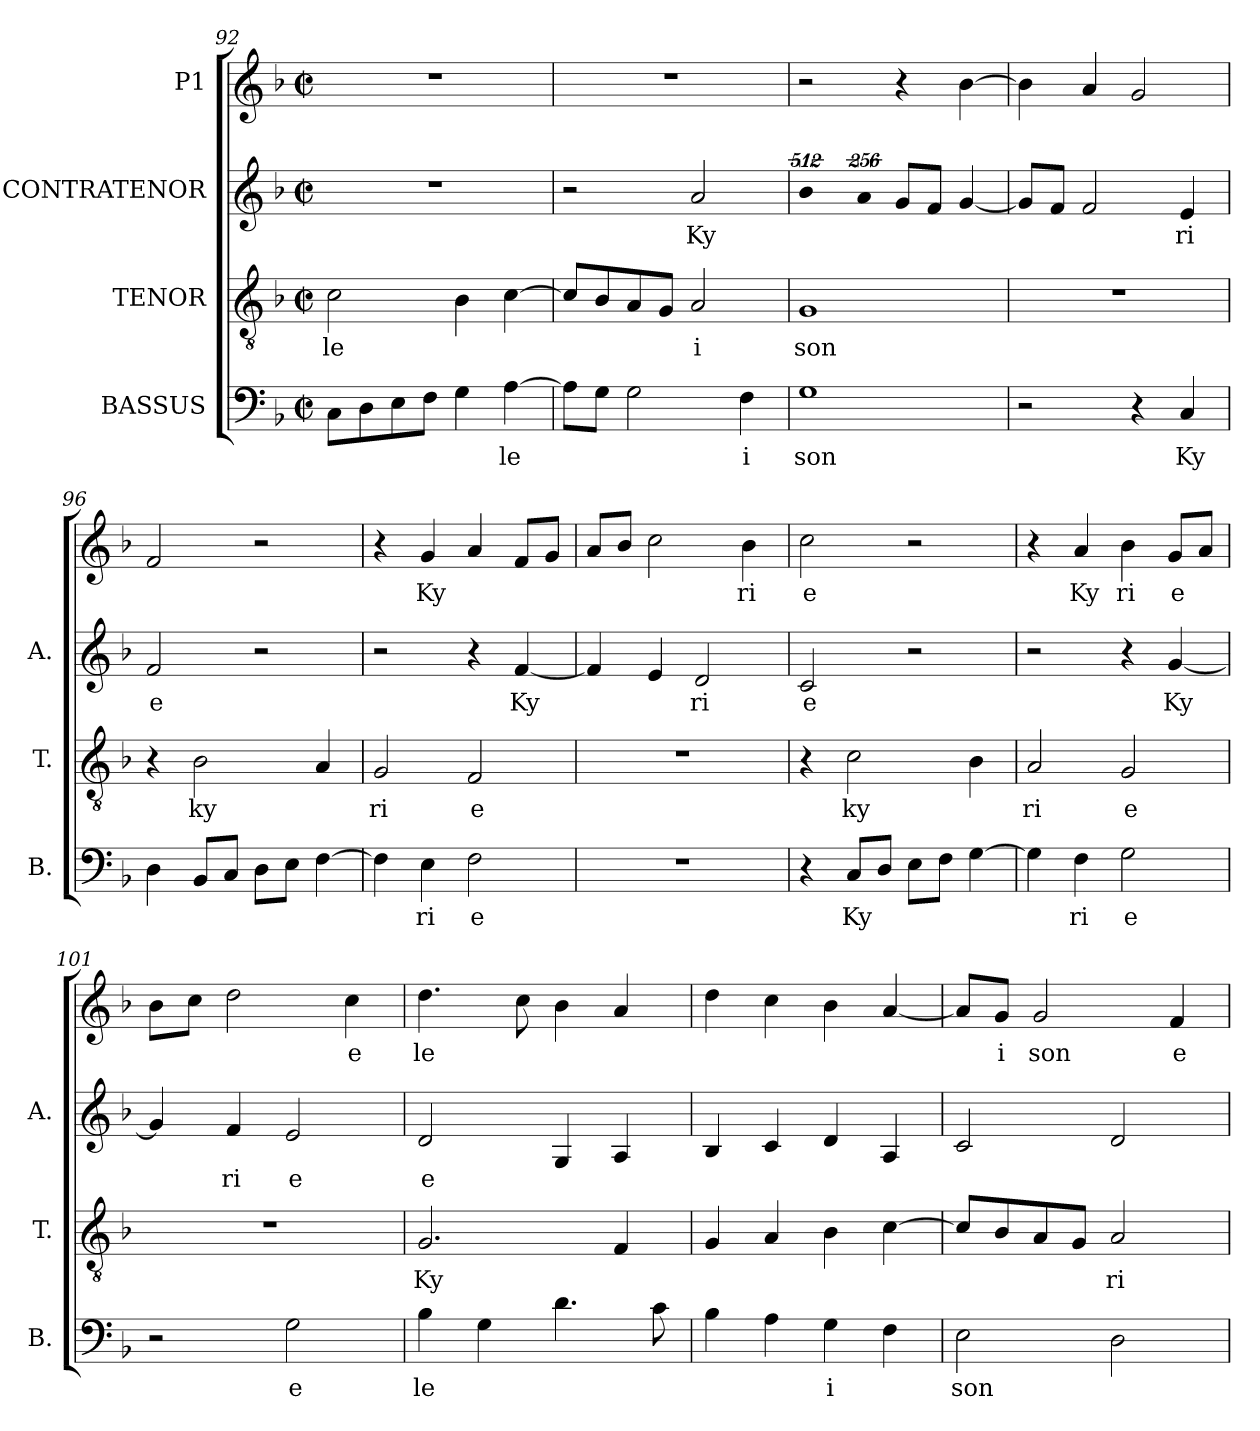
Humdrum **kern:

**kern	**text	**kern	**text	**kern	**text	**kern	**text
*part4	*part4	*part3	*part3	*part2	*part2	*part1	*part1
*staff4	*staff4	*staff3	*staff3	*staff2	*staff2	*staff1	*staff1
*I"BASSUS	*	*I"TENOR	*	*I"CONTRATENOR	*	*I"P1	*
*I'B.	*	*I'T.	*	*I'A.	*	*	*
*clefF4	*	*clefGv2	*	*clefG2	*	*clefG2	*
*	*	*ITrd7c12	*	*	*	*	*
*k[b-]	*	*k[b-]	*	*k[b-]	*	*k[b-]	*
*F:	*	*F:	*	*F:	*	*F:	*
*M2/2	*	*M2/2	*	*M2/2	*	*M2/2	*
*met(c|)	*	*met(c|)	*	*met(c|)	*	*met(c|)	*
=92	=92	=92	=92	=92	=92	=92	=92
!	!	!	!LO:LY:b:color=#000000	!	!	!	!
8Ci\L	.	2Ci\	le	1r	.	1r	.
8Di\	.	.	.	.	.	.	.
8Ei\	.	.	.	.	.	.	.
8Fi\J	.	.	.	.	.	.	.
4Gi\	.	4BB-i\	.	.	.	.	.
!	!LO:LY:b:color=#000000	!	!	!	!	!	!
[4Ai\	le	[4Ci\	.	.	.	.	.
=93	=93	=93	=93	=93	=93	=93	=93
8Ai\L]	.	8Ci/L]	.	2r	.	1r	.
8Gi\J	.	8BB-i/	.	.	.	.	.
2Gi\	.	8AAi/	.	.	.	.	.
.	.	8GGi/J	.	.	.	.	.
!	!	!	!LO:LY:b:color=#000000	!	!	!	!
!	!	!	!	!	!LO:LY:b:color=#000000	!	!
.	.	2AAi/	i	2ai/	Ky	.	.
!	!LO:LY:b:color=#000000	!	!	!	!	!	!
4Fi\	i	.	.	.	.	.	.
=94	=94	=94	=94	=94	=94	=94	=94
!	!LO:LY:b:color=#000000	!	!	!	!	!	!
!	!	!	!LO:LY:b:color=#000000	!LO:N:vis=2	!	!	!
1Gi	son	1GGi	son	1024%341b-i\	.	2r	.
!	!	!	!	!LO:N:vis=4	!	!	!
.	.	.	.	1024%171ai/	.	.	.
.	.	.	.	8gi/L	.	4r	.
.	.	.	.	8fi/J	.	.	.
.	.	.	.	[4gi/	.	[4b-i\	.
!!LO:PB:g=z
=95	=95	=95	=95	=95	=95	=95	=95
2r	.	1r	.	8gi/L]	.	4b-i\]	.
.	.	.	.	8fi/J	.	.	.
.	.	.	.	2fi/	.	4ai/	.
4r	.	.	.	.	.	2gi/	.
!	!LO:LY:b:color=#000000	!	!	!	!	!	!
!	!	!	!	!	!LO:LY:b:color=#000000	!	!
4Ci/	Ky	.	.	4ei/	ri	.	.
=96	=96	=96	=96	=96	=96	=96	=96
!	!	!	!	!	!LO:LY:b:color=#000000	!	!
4Di\	.	4r	.	2fi/	e	2fi/	.
!	!	!	!LO:LY:b:color=#000000	!	!	!	!
8BB-i/L	.	2BB-i\	ky	.	.	.	.
8Ci/J	.	.	.	.	.	.	.
8Di\L	.	.	.	2r	.	2r	.
8Ei\J	.	.	.	.	.	.	.
[4Fi\	.	4AAi/	.	.	.	.	.
=97	=97	=97	=97	=97	=97	=97	=97
!	!	!	!LO:LY:b:color=#000000	!	!	!	!
4Fi\]	.	2GGi/	ri	2r	.	4r	.
!	!LO:LY:b:color=#000000	!	!	!	!	!	!
!	!	!	!	!	!	!	!LO:LY:b:color=#000000
4Ei\	ri	.	.	.	.	4gi/	Ky
!	!LO:LY:b:color=#000000	!	!	!	!	!	!
!	!	!	!LO:LY:b:color=#000000	!	!	!	!
2Fi\	e	2FFi/	e	4r	.	4ai/	.
!	!	!	!	!	!LO:LY:b:color=#000000	!	!
.	.	.	.	[4fi/	Ky	8fi/L	.
.	.	.	.	.	.	8gi/J	.
=98	=98	=98	=98	=98	=98	=98	=98
1r	.	1r	.	4fi/]	.	8ai/L	.
.	.	.	.	.	.	8b-i/J	.
.	.	.	.	4ei/	.	2cci\	.
!	!	!	!	!	!LO:LY:b:color=#000000	!	!
.	.	.	.	2di/	ri	.	.
!	!	!	!	!	!	!	!LO:LY:b:color=#000000
.	.	.	.	.	.	4b-i\	ri
=99	=99	=99	=99	=99	=99	=99	=99
!	!	!	!	!	!LO:LY:b:color=#000000	!	!
!	!	!	!	!	!	!	!LO:LY:b:color=#000000
4r	.	4r	.	2ci/	e	2cci\	e
!	!LO:LY:b:color=#000000	!	!	!	!	!	!
!	!	!	!LO:LY:b:color=#000000	!	!	!	!
8Ci/L	Ky	2Ci\	ky	.	.	.	.
8Di/J	.	.	.	.	.	.	.
8Ei\L	.	.	.	2r	.	2r	.
8Fi\J	.	.	.	.	.	.	.
[4Gi\	.	4BB-i\	.	.	.	.	.
!!LO:LB:g=z
=100	=100	=100	=100	=100	=100	=100	=100
!	!	!	!LO:LY:b:color=#000000	!	!	!	!
4Gi\]	.	2AAi/	ri	2r	.	4r	.
!	!LO:LY:b:color=#000000	!	!	!	!	!	!
!	!	!	!	!	!	!	!LO:LY:b:color=#000000
4Fi\	ri	.	.	.	.	4ai/	Ky
!	!LO:LY:b:color=#000000	!	!	!	!	!	!
!	!	!	!LO:LY:b:color=#000000	!	!	!	!
!	!	!	!	!	!	!	!LO:LY:b:color=#000000
2Gi\	e	2GGi/	e	4r	.	4b-i\	ri
!	!	!	!	!	!LO:LY:b:color=#000000	!	!
!	!	!	!	!	!	!	!LO:LY:b:color=#000000
.	.	.	.	[4gi/	Ky	8gi/L	e
.	.	.	.	.	.	8ai/J	.
=101	=101	=101	=101	=101	=101	=101	=101
2r	.	1r	.	4gi/]	.	8b-i\L	.
.	.	.	.	.	.	8cci\J	.
!	!	!	!	!	!LO:LY:b:color=#000000	!	!
.	.	.	.	4fi/	ri	2ddi\	.
!	!LO:LY:b:color=#000000	!	!	!	!	!	!
!	!	!	!	!	!LO:LY:b:color=#000000	!	!
2Gi\	e	.	.	2ei/	e	.	.
!	!	!	!	!	!	!	!LO:LY:b:color=#000000
.	.	.	.	.	.	4cci\	e
=102	=102	=102	=102	=102	=102	=102	=102
!	!LO:LY:b:color=#000000	!	!	!	!	!	!
!	!	!	!LO:LY:b:color=#000000	!	!	!	!
!	!	!	!	!	!LO:LY:b:color=#000000	!	!
!	!	!	!	!	!	!	!LO:LY:b:color=#000000
4B-i\	le	2.GGi/	Ky	2di/	e	4.ddi\	le
4Gi\	.	.	.	.	.	.	.
.	.	.	.	.	.	8cci\	.
4.di\	.	.	.	4Gi/	.	4b-i\	.
.	.	4FFi/	.	4Ai/	.	4ai/	.
8ci\	.	.	.	.	.	.	.
=103	=103	=103	=103	=103	=103	=103	=103
4B-i\	.	4GGi/	.	4B-i/	.	4ddi\	.
4Ai\	.	4AAi/	.	4ci/	.	4cci\	.
!	!LO:LY:b:color=#000000	!	!	!	!	!	!
4Gi\	i	4BB-i\	.	4di/	.	4b-i\	.
4Fi\	.	[4Ci\	.	4Ai/	.	[4ai/	.
=104	=104	=104	=104	=104	=104	=104	=104
!	!LO:LY:b:color=#000000	!	!	!	!	!	!
2Ei\	son	8Ci/L]	.	2ci/	.	8ai/L]	.
!	!	!	!	!	!	!	!LO:LY:b:color=#000000
.	.	8BB-i/	.	.	.	8gi/J	i
!	!	!	!	!	!	!	!LO:LY:b:color=#000000
.	.	8AAi/	.	.	.	2gi/	son
.	.	8GGi/J	.	.	.	.	.
!	!	!	!LO:LY:b:color=#000000	!	!	!	!
2Di\	.	2AAi/	ri	2di/	.	.	.
!	!	!	!	!	!	!	!LO:LY:b:color=#000000
.	.	.	.	.	.	4fi/	e
=	=	=	=	=	=	=	=
*-	*-	*-	*-	*-	*-	*-	*-
